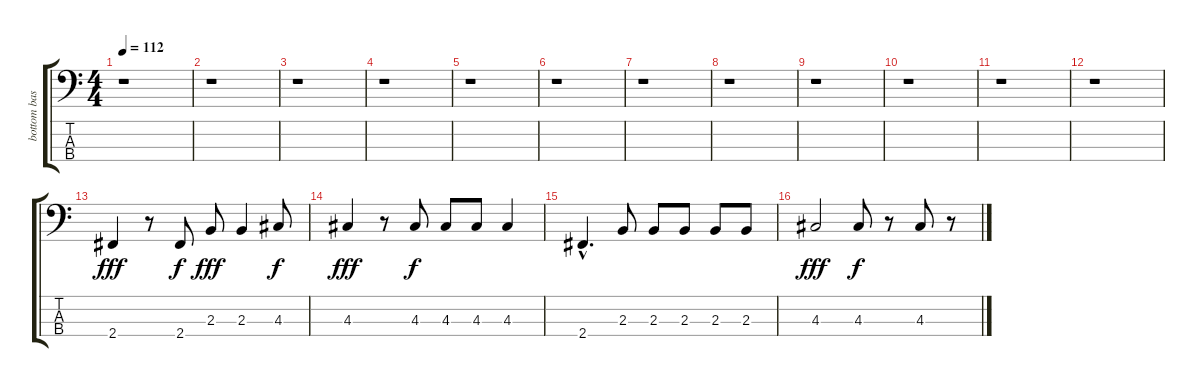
\track ("bottom bass" "bottom bas") {instrument acousticbass}
\staff {score tabs}
\tuning (G2 D2 A1 E1) {hide}
\ts (4 4)
\tempo 112
\clef f4
\ks c
r.1{dy fff} |
r.1 |
r.1 |
r.1 |
r.1 |
r.1 |
r.1 |
r.1 |
r.1 |
r.1 |
r.1 |
r.1 |
2.4.4 r.8 2.4.8{dy f} 2.3.8{dy fff} 2.3.4 4.3.8{dy f} |
4.3.4{dy fff} r.8 4.3.8{dy f} 4.3.8 4.3.8 4.3.4 |
2.4{hac}.4{d} 2.3.8 2.3.8 2.3.8 2.3.8 2.3.8 |
4.3.2{dy fff} 4.3.8{dy f} r.8 4.3.8 r.8
